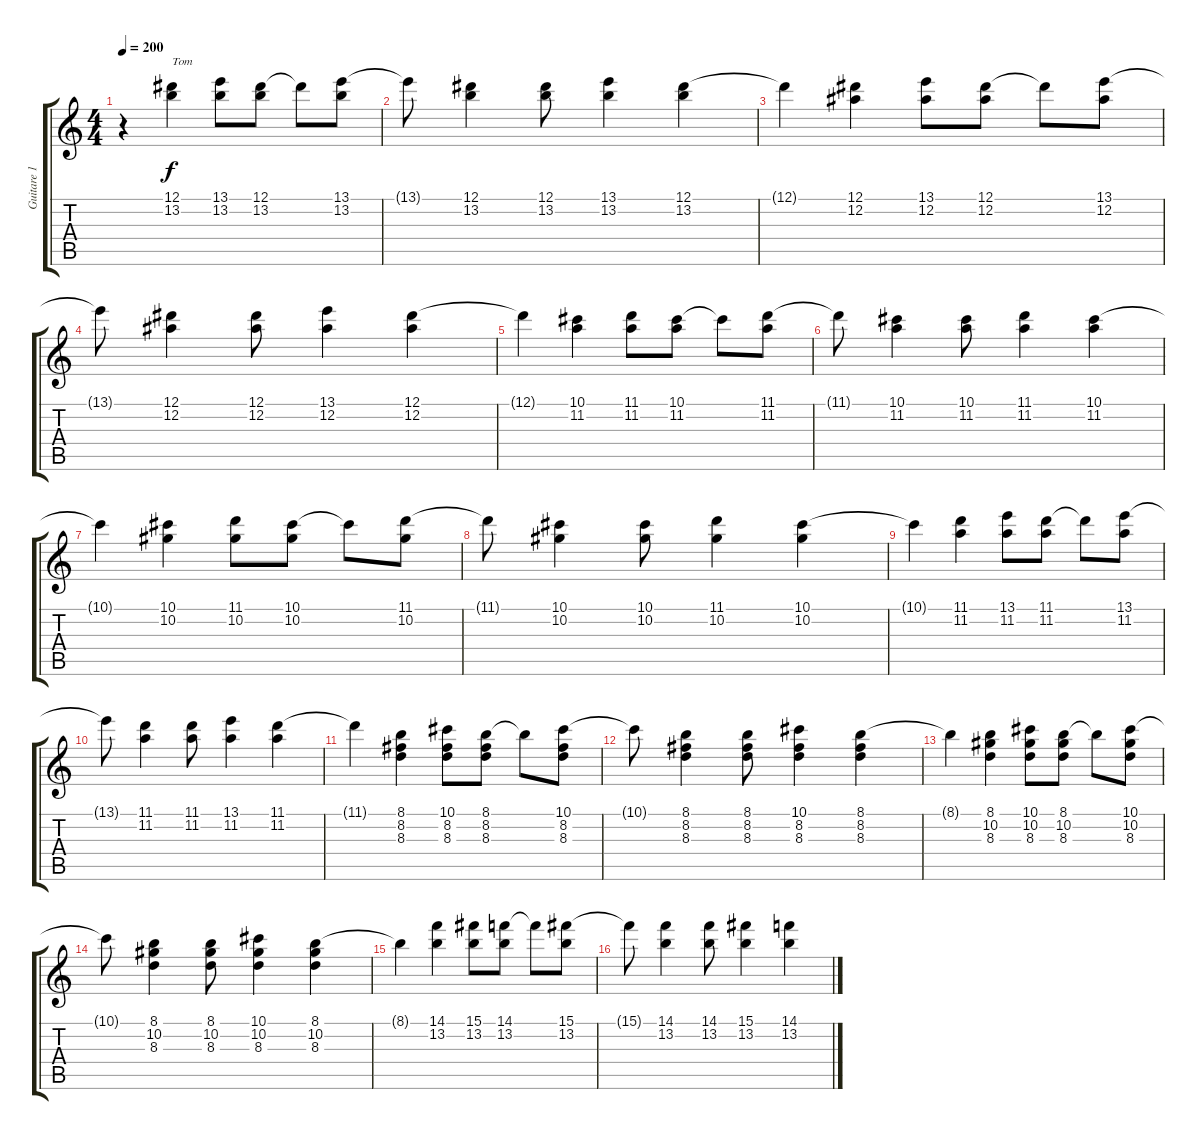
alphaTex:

\track ("Guitare 1" "Guitare 1") {instrument acousticguitarnylon}
\staff {score tabs}
\tuning (Eb4 Bb3 Gb3 Db3 Ab2 Eb2) {hide}
\ts (4 4)
\tempo 200
\clef g2
\ks c
r.4{dy f} (12.1 13.2).4{txt "Tom"} (13.1 13.2).8 (12.1 13.2).8 12.1{t}.8 (13.1 13.2).8 |
13.1{t}.8 (12.1 13.2).4 (12.1 13.2).8 (13.1 13.2).4 (12.1 13.2).4 |
12.1{t}.4 (12.1 12.2).4 (13.1 12.2).8 (12.1 12.2).8 12.1{t}.8 (13.1 12.2).8 |
13.1{t}.8 (12.1 12.2).4 (12.1 12.2).8 (13.1 12.2).4 (12.1 12.2).4 |
12.1{t}.4 (10.1 11.2).4 (11.1 11.2).8 (10.1 11.2).8 10.1{t}.8 (11.1 11.2).8 |
11.1{t}.8 (10.1 11.2).4 (10.1 11.2).8 (11.1 11.2).4 (10.1 11.2).4 |
10.1{t}.4 (10.1 10.2).4 (11.1 10.2).8 (10.1 10.2).8 10.1{t}.8 (11.1 10.2).8 |
11.1{t}.8 (10.1 10.2).4 (10.1 10.2).8 (11.1 10.2).4 (10.1 10.2).4 |
10.1{t}.4 (11.1 11.2).4 (13.1 11.2).8 (11.1 11.2).8 11.1{t}.8 (13.1 11.2).8 |
13.1{t}.8 (11.1 11.2).4 (11.1 11.2).8 (13.1 11.2).4 (11.1 11.2).4 |
11.1{t}.4 (8.1 8.2 8.3).4 (10.1 8.2 8.3).8 (8.1 8.2 8.3).8 8.1{t}.8 (10.1 8.2 8.3).8 |
10.1{t}.8 (8.1 8.2 8.3).4 (8.1 8.2 8.3).8 (10.1 8.2 8.3).4 (8.1 8.2 8.3).4 |
8.1{t}.4 (8.1 10.2 8.3).4 (10.1 10.2 8.3).8 (8.1 10.2 8.3).8 8.1{t}.8 (10.1 10.2 8.3).8 |
10.1{t}.8 (8.1 10.2 8.3).4 (8.1 10.2 8.3).8 (10.1 10.2 8.3).4 (8.1 10.2 8.3).4 |
8.1{t}.4 (14.1 13.2).4 (15.1 13.2).8 (14.1 13.2).8 14.1{t}.8 (15.1 13.2).8 |
15.1{t}.8 (14.1 13.2).4 (14.1 13.2).8 (15.1 13.2).4 (14.1 13.2).4
